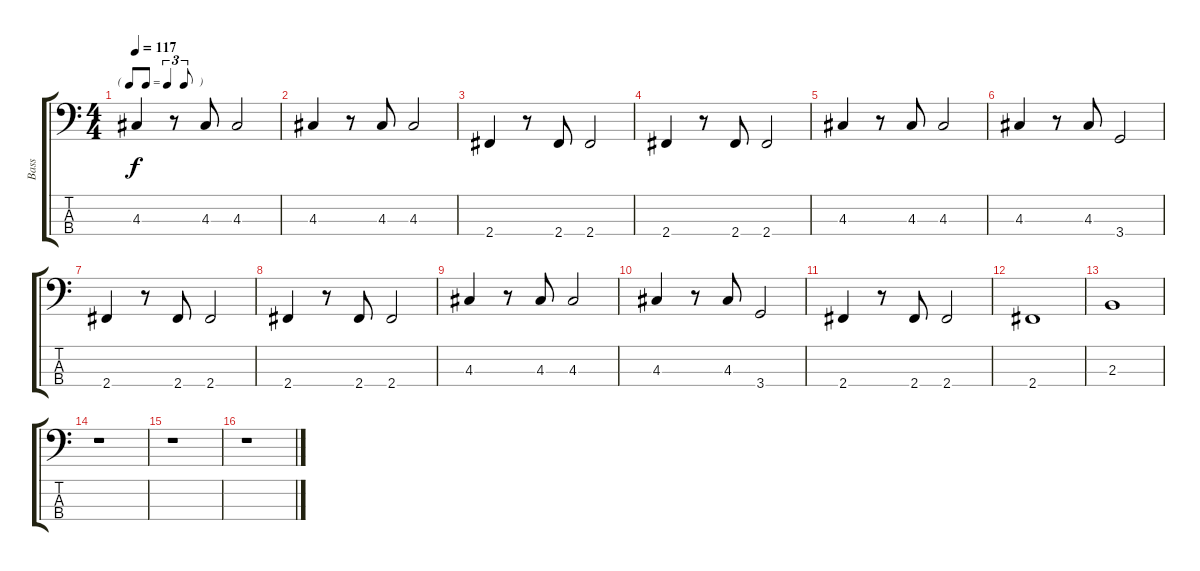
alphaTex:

\track ("Bass" "Bass") {instrument electricbassfinger}
\staff {score tabs}
\tuning (G2 D2 A1 E1) {hide}
\ts (4 4)
\tf triplet8th
\tempo 117
\clef f4
\ks c
4.3.4{dy f} r.8 4.3.8 4.3.2 |
4.3.4 r.8 4.3.8 4.3.2 |
2.4.4 r.8 2.4.8 2.4.2 |
2.4.4 r.8 2.4.8 2.4.2 |
4.3.4 r.8 4.3.8 4.3.2 |
4.3.4 r.8 4.3.8 3.4.2 |
2.4.4 r.8 2.4.8 2.4.2 |
2.4.4 r.8 2.4.8 2.4.2 |
4.3.4 r.8 4.3.8 4.3.2 |
4.3.4 r.8 4.3.8 3.4.2 |
2.4.4 r.8 2.4.8 2.4.2 |
2.4.1 |
2.3.1 |
r.1 |
r.1 |
r.1
